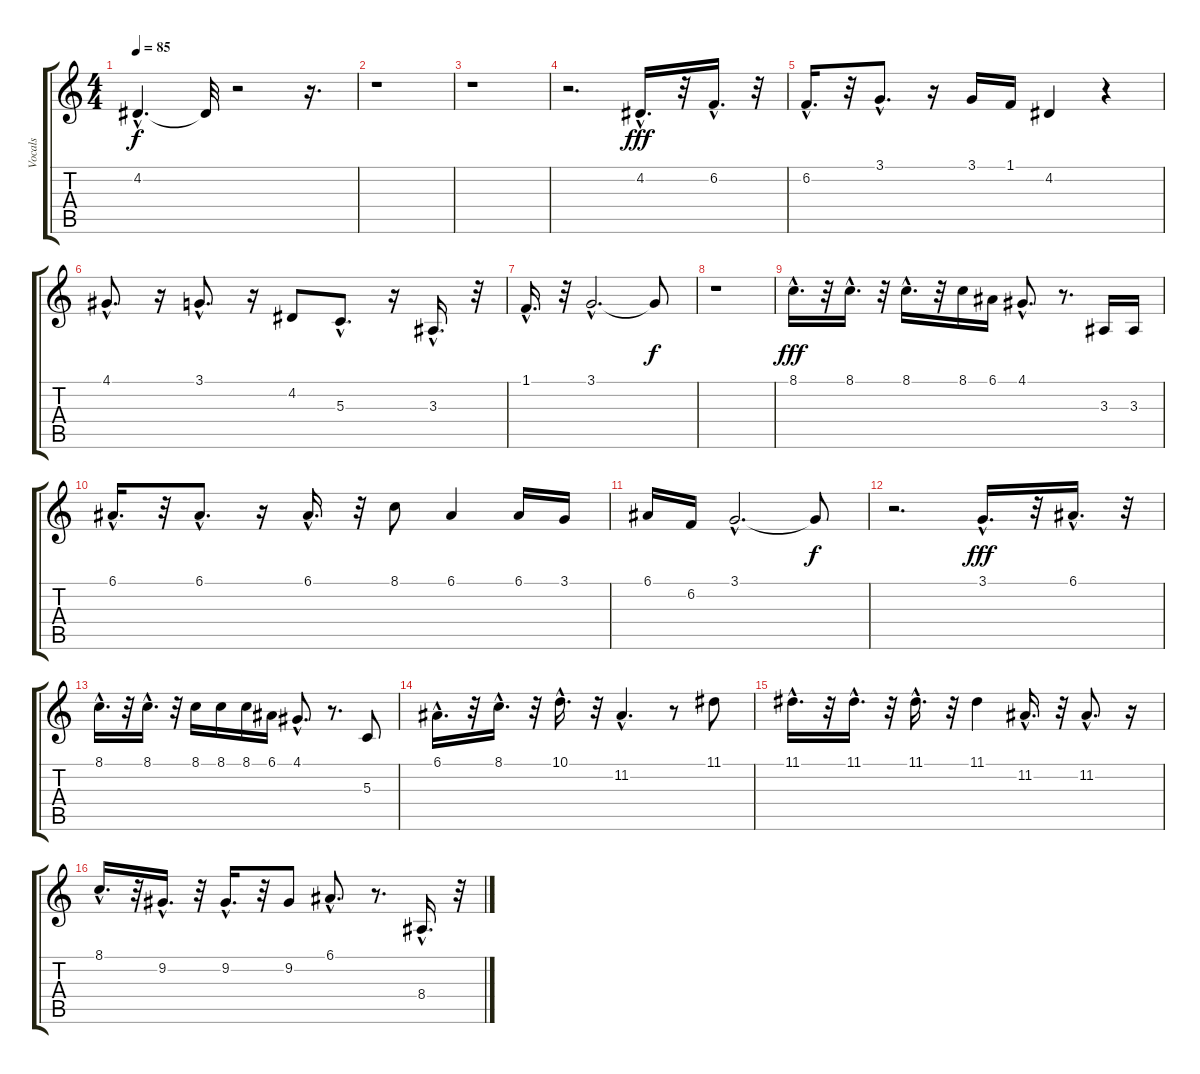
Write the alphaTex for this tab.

\track ("Vocals" "Vocals") {instrument acousticgrandpiano}
\staff {score tabs}
\tuning (E4 B3 G3 D3 A2 E2) {hide}
\ts (4 4)
\tempo 85
\clef g2
\ks c
4.2{hac t}.4{d dy f} 4.2{t}.32 r.2 r.16{d} |
r.1 |
r.1 |
r.2{d} 4.2{hac}.16{d dy fff} r.32 6.2{hac}.16{d} r.32 |
6.2{hac}.16{d} r.32 3.1{hac}.8{d} r.16 3.1.16 1.1.16 4.2.4 r.4 |
4.1{hac}.8{d} r.16 3.1{hac}.8{d} r.16 4.2.8 5.3{hac}.8{d} r.16 3.3{hac}.16{d} r.32 |
1.1{hac}.16{d} r.32 3.1{hac}.2{d} 3.1{t}.8{dy f} |
r.1 |
8.1{hac}.16{d dy fff} r.32 8.1{hac}.16{d} r.32 8.1{hac}.16{d} r.32 8.1.16 6.1.16 4.1{hac}.8{d} r.8{d} 3.3.16 3.3.16 |
6.1{hac}.16{d} r.32 6.1{hac}.8{d} r.16 6.1{hac}.16{d} r.32 8.1.8 6.1.4 6.1.16 3.1.16 |
6.1.16 6.2.16 3.1{hac}.2{d} 3.1{t}.8{dy f} |
r.2{d} 3.1{hac}.16{d dy fff} r.32 6.1{hac}.16{d} r.32 |
8.1{hac}.16{d} r.32 8.1{hac}.16{d} r.32 8.1.16 8.1.16 8.1.16 6.1.16 4.1{hac}.8{d} r.8{d} 5.3.8 |
6.1{hac}.16{d} r.32 8.1{hac}.16{d} r.32 10.1{hac}.16{d} r.32 11.2{hac}.4{d} r.8 11.1.8 |
11.1{hac}.16{d} r.32 11.1{hac}.16{d} r.32 11.1{hac}.16{d} r.32 11.1.4 11.2{hac}.16{d} r.32 11.2{hac}.8{d} r.16 |
8.1{hac}.16{d} r.32 9.2{hac}.16{d} r.32 9.2{hac}.16{d} r.32 9.2.8 6.1{hac}.8{d} r.8{d} 8.4{hac}.16{d} r.32
